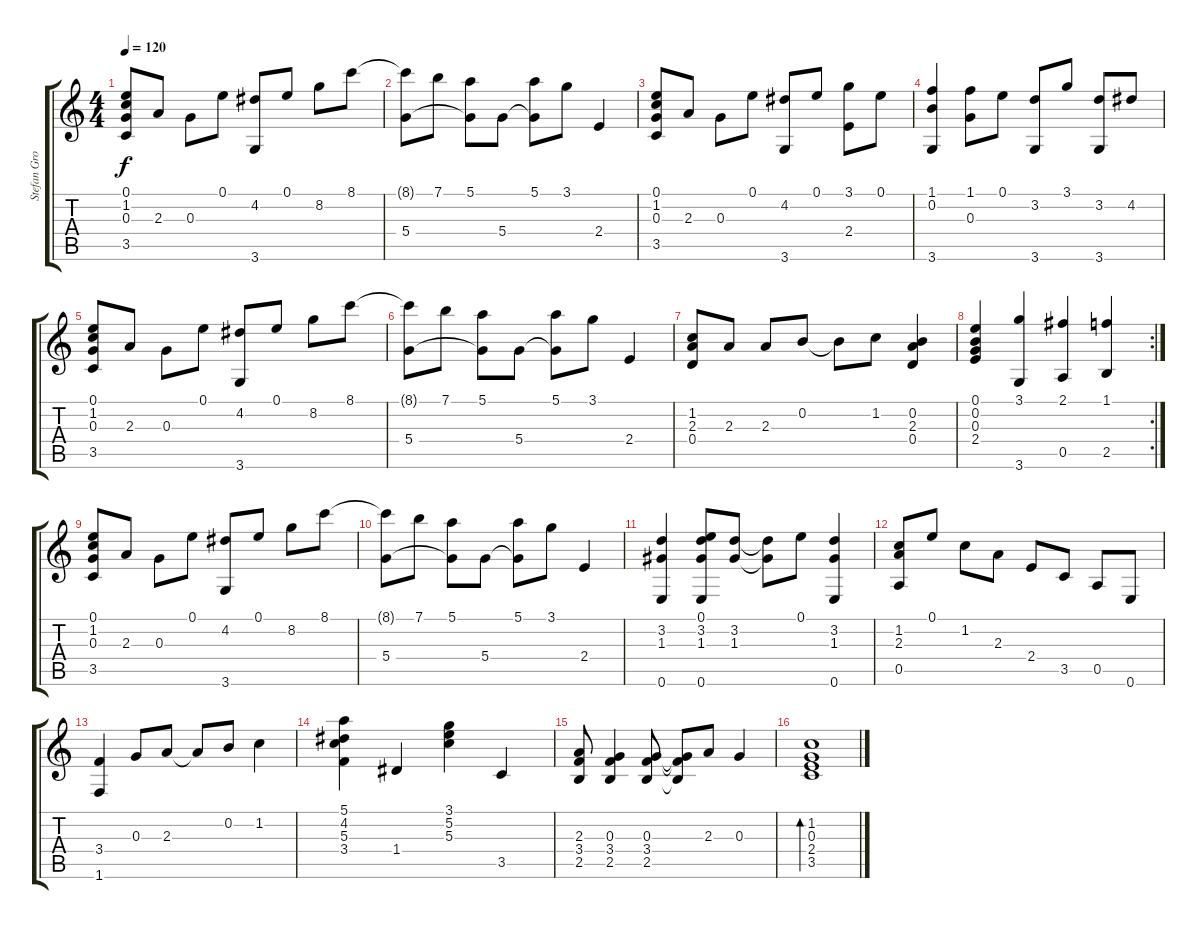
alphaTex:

\track ("Stefan Grossman" "Stefan Gro") {instrument acousticguitarnylon}
\staff {score tabs}
\tuning (E4 B3 G3 D3 A2 E2) {hide}
\ts (4 4)
\tempo 120
\clef g2
\ks c
(0.1 1.2 0.3 3.5).8{dy f instrument acousticguitarnylon} 2.3.8 0.3.8 0.1.8 (4.2 3.6).8 0.1.8 8.2.8 8.1.8 |
(8.1{t} 5.4).8 7.1.8 (5.1 5.4{t}).8 5.4.8 (5.1 5.4{t}).8 3.1.8 2.4.4 |
(0.1 1.2 0.3 3.5).8 2.3.8 0.3.8 0.1.8 (4.2 3.6).8 0.1.8 (3.1 2.4).8 0.1.8 |
(1.1 0.2 3.6).4 (1.1 0.3).8 0.1.8 (3.2 3.6).8 3.1.8 (3.2 3.6).8 4.2.8 |
(0.1 1.2 0.3 3.5).8 2.3.8 0.3.8 0.1.8 (4.2 3.6).8 0.1.8 8.2.8 8.1.8 |
(8.1{t} 5.4).8 7.1.8 (5.1 5.4{t}).8 5.4.8 (5.1 5.4{t}).8 3.1.8 2.4.4 |
(1.2 2.3 0.4).8 2.3.8 2.3.8 0.2.8 0.2{t}.8 1.2.8 (0.2 2.3 0.4).4 |
\rc 2
(0.1 0.2 0.3 2.4).4 (3.1 3.6).4 (2.1 0.5).4 (1.1 2.5).4 |
(0.1 1.2 0.3 3.5).8 2.3.8 0.3.8 0.1.8 (4.2 3.6).8 0.1.8 8.2.8 8.1.8 |
(8.1{t} 5.4).8 7.1.8 (5.1 5.4{t}).8 5.4.8 (5.1 5.4{t}).8 3.1.8 2.4.4 |
(3.2 1.3 0.6).4 (0.1 3.2 1.3 0.6).8 (3.2 1.3).8 (3.2{t} 1.3{t}).8 0.1.8 (3.2 1.3 0.6).4 |
(1.2 2.3 0.5).8 0.1.8 1.2.8 2.3.8 2.4.8 3.5.8 0.5.8 0.6.8 |
(3.4 1.6).4 0.3.8 2.3.8 2.3{t}.8 0.2.8 1.2.4 |
(5.1 4.2 5.3 3.4).4 1.4.4 (3.1 5.2 5.3).4 3.5.4 |
(2.3 3.4 2.5).8 (0.3 3.4 2.5).4 (0.3 3.4 2.5).8 (0.3{t} 3.4{t} 2.5{t}).8 2.3.8 0.3.4 |
(1.2 0.3 2.4 3.5).1{bd 480}
